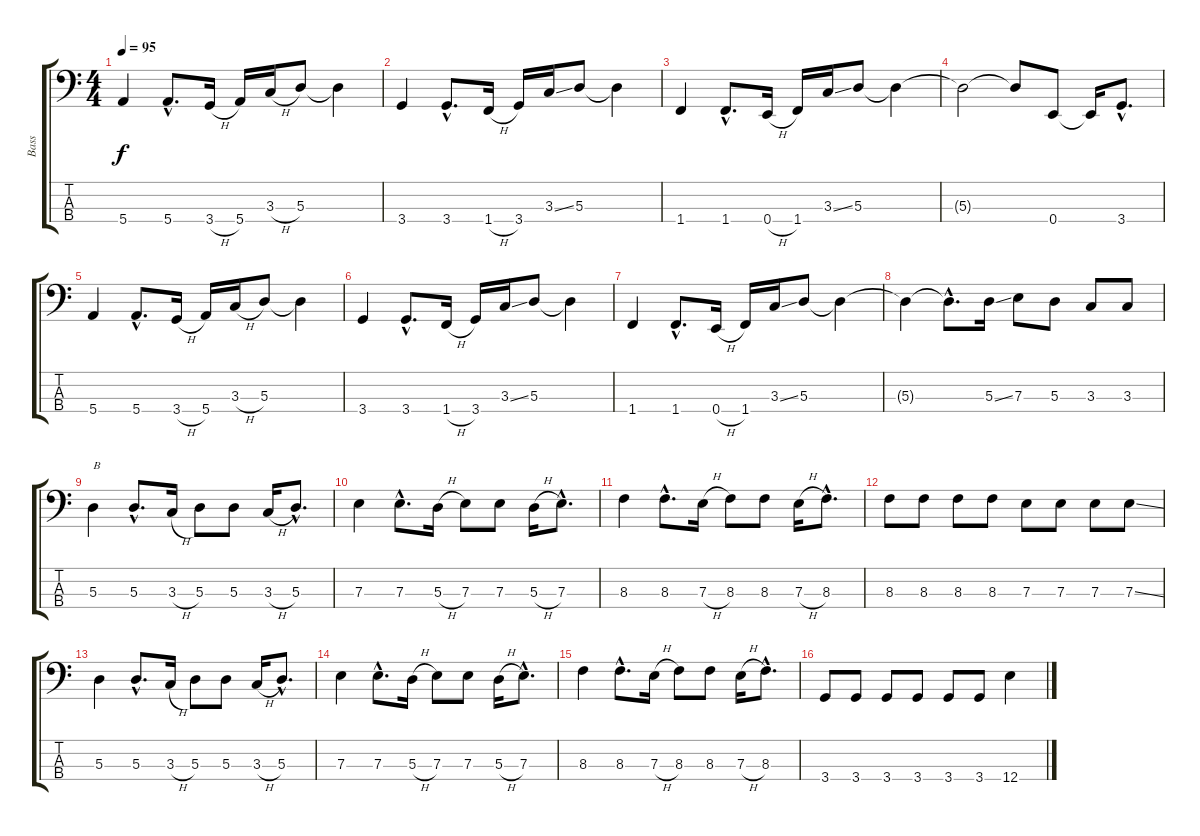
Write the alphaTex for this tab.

\track ("Bass" "Bass") {instrument electricbassfinger}
\staff {score tabs}
\tuning (G2 D2 A1 E1) {hide}
\ts (4 4)
\tempo 95
\clef f4
\ks c
5.4.4{dy f} 5.4{hac}.8{d} 3.4{h}.16 5.4.16 3.3{h}.16 5.3.8 5.3{t}.4 |
3.4.4 3.4{hac}.8{d} 1.4{h}.16 3.4.16 3.3{ss}.16 5.3.8 5.3{t}.4 |
1.4.4 1.4{hac}.8{d} 0.4{h}.16 1.4.16 3.3{ss}.16 5.3.8 5.3{t}.4 |
5.3{t}.2 5.3{t}.8 0.4.8 0.4{t}.16 3.4{hac}.8{d} |
5.4.4 5.4{hac}.8{d} 3.4{h}.16 5.4.16 3.3{h}.16 5.3.8 5.3{t}.4 |
3.4.4 3.4{hac}.8{d} 1.4{h}.16 3.4.16 3.3{ss}.16 5.3.8 5.3{t}.4 |
1.4.4 1.4{hac}.8{d} 0.4{h}.16 1.4.16 3.3{ss}.16 5.3.8 5.3{t}.4 |
5.3{t}.4 5.3{hac t}.8{d} 5.3{ss}.16 7.3.8 5.3.8 3.3.8 3.3.8 |
5.3.4{txt "B"} 5.3{hac}.8{d} 3.3{h}.16 5.3.8 5.3.8 3.3{h}.16 5.3{hac}.8{d} |
7.3.4 7.3{hac}.8{d} 5.3{h}.16 7.3.8 7.3.8 5.3{h}.16 7.3{hac}.8{d} |
8.3.4 8.3{hac}.8{d} 7.3{h}.16 8.3.8 8.3.8 7.3{h}.16 8.3{hac}.8{d} |
8.3.8 8.3.8 8.3.8 8.3.8 7.3.8 7.3.8 7.3.8 7.3{ss}.8 |
5.3.4 5.3{hac}.8{d} 3.3{h}.16 5.3.8 5.3.8 3.3{h}.16 5.3{hac}.8{d} |
7.3.4 7.3{hac}.8{d} 5.3{h}.16 7.3.8 7.3.8 5.3{h}.16 7.3{hac}.8{d} |
8.3.4 8.3{hac}.8{d} 7.3{h}.16 8.3.8 8.3.8 7.3{h}.16 8.3{hac}.8{d} |
3.4.8 3.4.8 3.4.8 3.4.8 3.4.8 3.4.8 12.4.4
